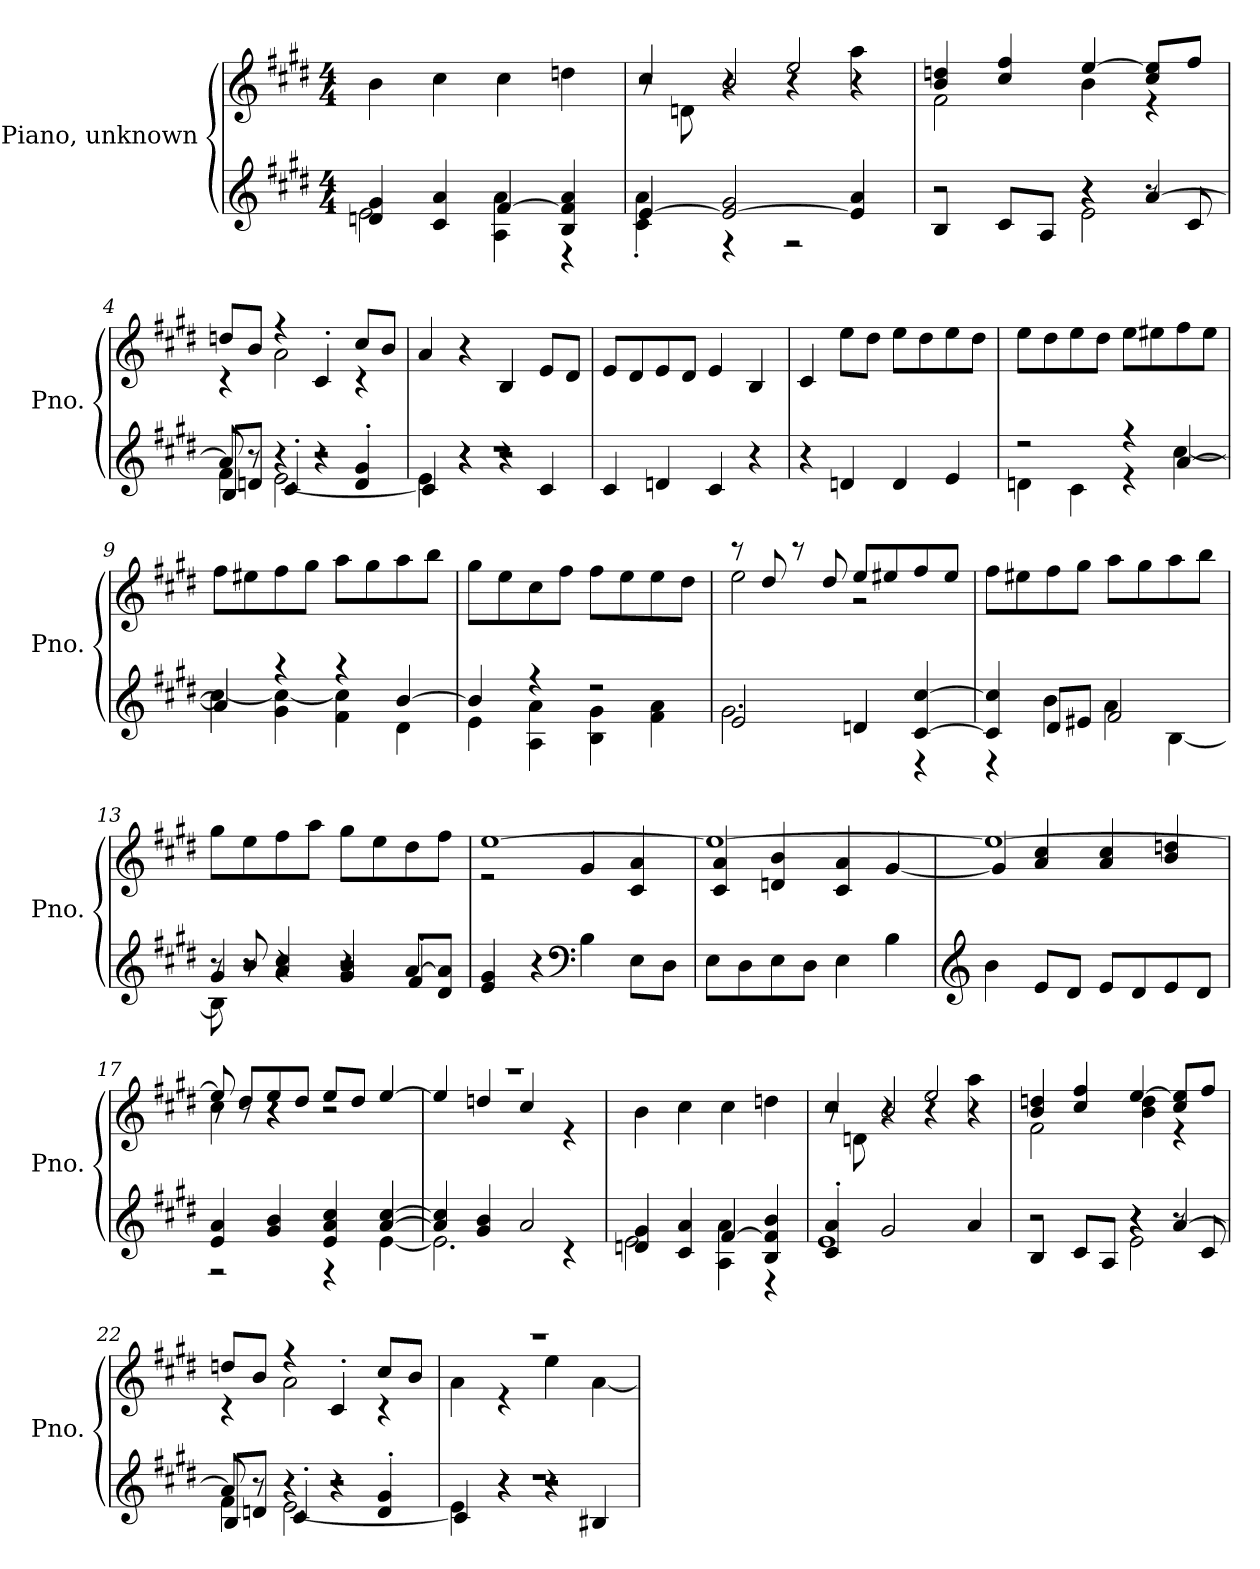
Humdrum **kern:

**kern	**kern
*part1	*part1
*staff2	*staff1
*I"Piano, unknown	*
*I'Pno.	*
*clefG2	*clefG2
*k[f#c#g#d#]	*k[f#c#g#d#]
*M4/4	*M4/4
*MM120	*MM120
=1	=1
*^	*
4dn/ 4g#/	2e\	4b\
4c#/ 4a/	.	4cc#\
[4f#/	4A\ 4a\	4cc#\
4B/ 4f#/] 4a/	4r	4ddn\
=2	=2	=2
*	*	*^
*	*	*	*^
[4e/	4c#\' 4a\'	2r	8r	4cc#/
.	.	.	8dn\	.
2e/_ 2g#/	4r	.	4r	2b/
.	2r	2ee/	4r	.
4e/] 4a/	.	.	4aa\	4r
*	*	*	*v	*v
=3	=3	=3	=3
*	*^	*	*
2r	2r	4B/	4b/ 4ddn/	2f#\
.	.	8c#/L	4cc#/ 4ff#/	.
.	.	8A/J	.	.
4r	2e\	4r	[4ee/	4b\
[4a/	.	8r	8cc#/ 8ee/]L	4r
.	.	8c#/	8ff#/J	.
=4	=4	=4	=4	=4
8a/]	4f#\	8B/L	8ddn/L	4r
8r	.	8dn/J	8b/J	.
4r	[2.e\	4c#'/	4r	2a\
2r	.	4r	4c#'/	.
.	.	4d/' 4g#/'	8cc#/L	4r
.	.	.	8b/J	.
*	*	*	*v	*v
=5	=5	=5	=5
1r	4e\]	4c#/	4a/
.	4r	4r	4r
.	2r	4r	4B/
.	.	4c#/	8e/L
.	.	.	8d#/J
*v	*v	*v	*
!!LO:LB:g=z
=6	=6
4c#/	8e/L
.	8d#/
4dn/	8e/
.	8d#/J
4c#/	4e/
4r	4B/
=7	=7
4r	4c#/
4dn/	8ee\L
.	8dd#\J
4d/	8ee\L
.	8dd#\
4e/	8ee\
.	8dd#\J
=8	=8
*^	*
2r	4dn\	8ee\L
.	.	8dd#\
.	4c#\	8ee\
.	.	8dd#\J
4r	4r	8ee\L
.	.	8ee#X\
[4a/	[4cc#\	8ff#\
.	.	8ee#\J
=9	=9	=9
4a/]	4cc#\_	8ff#\L
.	.	8ee#X\
4r	4g#\ 4cc#\_	8ff#\
.	.	8gg#\J
4r	4f#\ 4cc#\]	8aa\L
.	.	8gg#\
[4b/	4d#\	8aa\
.	.	8bb\J
=10	=10	=10
4b/]	4e\	8gg#\L
.	.	8ee\
4r	4A\ 4a\	8cc#\
.	.	8ff#\J
2r	4B\ 4g#\	8ff#\L
.	.	8ee\
.	4f#\ 4a\	8ee\
.	.	8dd#\J
!!LO:LB:g=z
=11	=11	=11
*	*	*^
2e/	2.g#\	8r	2ee\
.	.	8dd#/	.
.	.	8r	.
.	.	8dd#/	.
4dn/	.	8ee/L	2r
.	.	8ee#X/	.
[4c#/ [4cc#/	4r	8ff#/	.
.	.	8ee#/J	.
*	*	*v	*v
=12	=12	=12
4c#/] 4cc#/]	4r	8ff#\L
.	.	8ee#X\
8d#/L	4b\	8ff#\
8e#X/J	.	8gg#\J
2f#/	4a\	8aa\L
.	.	8gg#\
.	[4B\	8aa\
.	.	8bb\J
=13	=13	=13
*	*^	*
8r	8B\]	4g#/	8gg#\L
8b/	8r	.	8ee\
4a/ 4cc#/	4r	4r	8ff#\
.	.	.	8aa\J
4g#/ 4b/	2r	4r	8gg#\L
.	.	.	8ee\
[8a/L	.	4f#'/	8dd#\
8d#/ 8a/]J	.	.	8ff#\J
*v	*v	*v	*
=14	=14
*	*^
4e/ 4g#/	[1ee	2r
4r	.	.
*clefF4	*	*
4B\	.	4g#/
8E\L	.	4c#/ 4a/
8D#\J	.	.
!!LO:LB:g=z	!!
=15	=15	=15
8E\L	1ee_	4c#/ 4a/
8D#\	.	.
8E\	.	4dn/ 4b/
8D#\J	.	.
4E\	.	4c#/ 4a/
4B\	.	[4g#/
=16	=16	=16
*clefG2	*	*
4b\	1ee_	4g#/]
8e/L	.	4a/ 4cc#/
8d#/J	.	.
8e/L	.	4a/ 4cc#/
8d#/	.	.
8e/	.	4b/ 4ddn/
8d#/J	.	.
=17	=17	=17
*^	*	*^
4e/ 4a/	2r	8ee/]	4cc#\	8r
.	.	8r	.	8dd#/L
4g#/ 4b/	.	4r	4r	8ee/
.	.	.	.	8dd#/J
4e/ 4a/ 4cc#/	4r	2r	2r	8ee/L
.	.	.	.	8dd#/J
[4a/ [4cc#/	[4e\	.	.	[4ee/
*	*	*	*v	*v
=18	=18	=18	=18
4a/] 4cc#/]	2.e\]	1r	4ee/]
4g#/ 4b/	.	.	4ddn/
2a/	.	.	4cc#/
.	4r	.	4r
*	*	*v	*v
=19	=19	=19
4dn/ 4g#/	2e\	4b\
4c#/ 4a/	.	4cc#\
[4f#/	4A\ 4a\	4cc#\
4B/ 4f#/] 4b/	4r	4ddn\
!!LO:LB:g=z
=20	=20	=20
*	*	*^
*	*	*	*^
4c#/' 4a/'	1e	2r	8r	4cc#/
.	.	.	8dn\	.
2g#/	.	.	4r	2b/
.	.	2ee/	4r	.
4a/	.	.	4aa\	4r
*	*	*	*v	*v
=21	=21	=21	=21
*	*^	*	*
2r	2r	4B/	4b/ 4ddn/	2f#\
.	.	8c#/L	4cc#/ 4ff#/	.
.	.	8A/J	.	.
4r	2e\	4r	[4ee/	4b\ 4dd\
[4a/	.	8r	8cc#/ 8ee/]L	4r
.	.	8c#/	8ff#/J	.
=22	=22	=22	=22	=22
8a/]	4f#\	8B/L	8ddn/L	4r
8r	.	8dn/J	8b/J	.
4r	[2.e\	4c#'/	4r	2a\
2r	.	4r	4c#'/	.
.	.	4d/' 4g#/'	8cc#/L	4r
.	.	.	8b/J	.
=23	=23	=23	=23	=23
1r	4e\]	4c#/	1r	4a\
.	4r	4r	.	4r
.	2r	4r	.	4ee\
.	.	4B#X/	.	[4a\
*v	*v	*v	*	*
*	*v	*v
=	=
*-	*-
